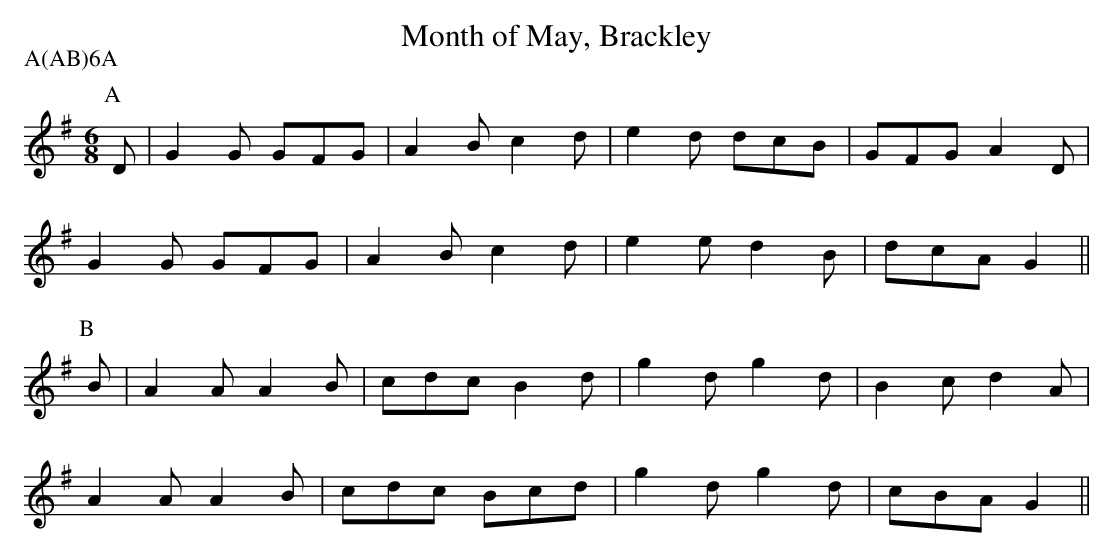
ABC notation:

X:1
T:Month of May, Brackley
M:6/8
L:1/8
P:A(AB)6A
K:G
P:A
D|G2G GFG|A2B c2d|e2d dcB|GFG A2D|
G2G GFG|A2B c2d|e2e d2B|dcA G2 ||
P:B
B|A2A A2B|cdc B2d|g2d g2d|B2c d2A|
A2A A2B|cdc Bcd|g2d g2d|cBA G2 ||
